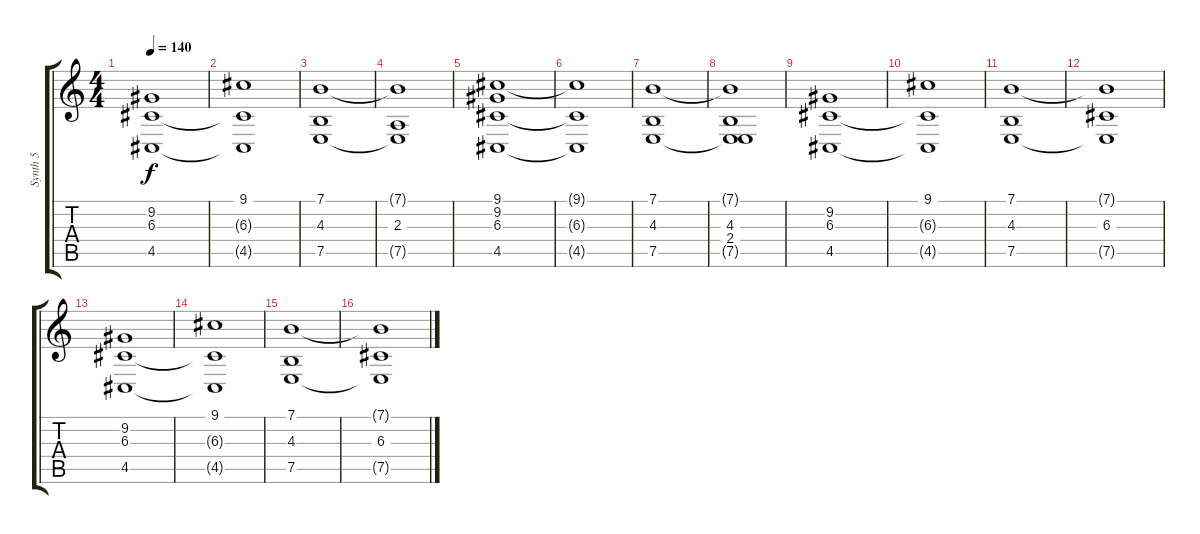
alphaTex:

\track ("Synth 5" "Synth 5") {instrument pad2warm}
\staff {score tabs}
\tuning (E4 B3 G3 D3 A2 E2) {hide}
\ts (4 4)
\tempo 140
\clef g2
\ks c
(9.2 6.3 4.5).1{dy f} |
(9.1 6.3{t} 4.5{t}).1 |
(7.1 4.3 7.5).1 |
(7.1{t} 2.3 7.5{t}).1 |
(9.1 9.2 6.3 4.5).1 |
(9.1{t} 6.3{t} 4.5{t}).1 |
(7.1 4.3 7.5).1 |
(7.1{t} 4.3 2.4 7.5{t}).1 |
(9.2 6.3 4.5).1{instrument pad2warm} |
(9.1 6.3{t} 4.5{t}).1 |
(7.1 4.3 7.5).1 |
(7.1{t} 6.3 7.5{t}).1 |
(9.2 6.3 4.5).1 |
(9.1 6.3{t} 4.5{t}).1 |
(7.1 4.3 7.5).1 |
(7.1{t} 6.3 7.5{t}).1
